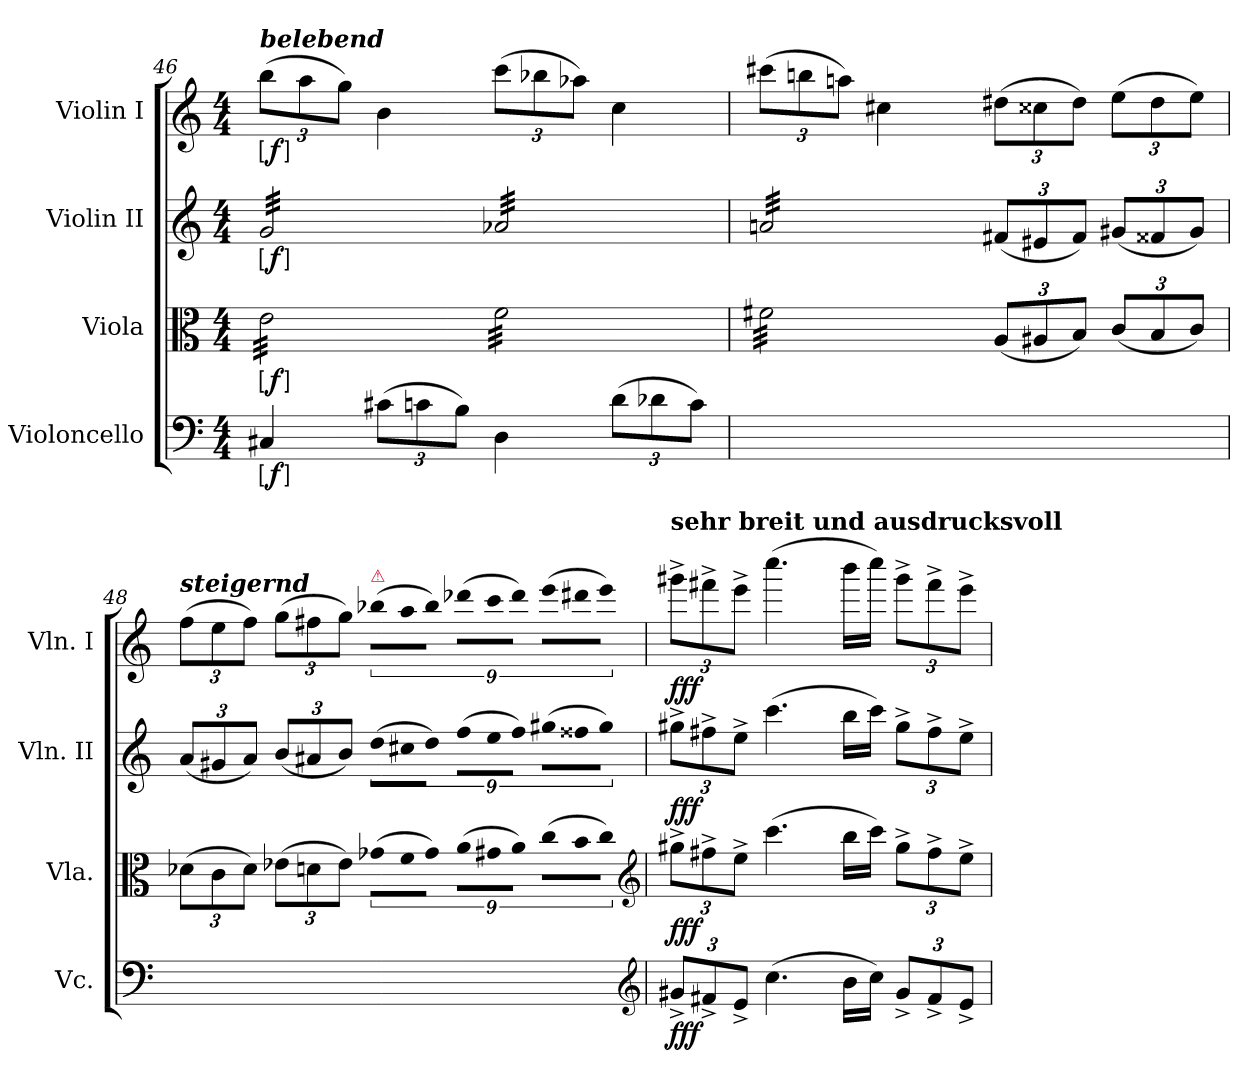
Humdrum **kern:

**kern	**dynam	**kern	**dynam	**kern	**dynam	**kern	**dynam
*part4	*part4	*part3	*part3	*part2	*part2	*part1	*part1
*staff4	*staff4	*staff3	*staff3	*staff2	*staff2	*staff1	*staff1
*I"Violoncello	*	*I"Viola	*	*I"Violin II	*	*I"Violin I	*
*I'Vc.	*	*I'Vla.	*	*I'Vln. II	*	*I'Vln. I	*
*clefF4	*	*clefC3	*	*clefG2	*	*clefG2	*
*k[]	*	*k[]	*	*k[]	*	*k[]	*
*C:	*	*C:	*	*C:	*	*C:	*
*M4/4	*	*M4/4	*	*M4/4	*	*M4/4	*
=46	=46	=46	=46	=46	=46	=46	=46
!	!	!	!	!	!	!LO:TX:a:Bi:t=belebend	!
!	!LO:DY:ed=brack	!	!LO:DY:ed=brack	!	!LO:DY:ed=brack	!	!LO:DY:ed=brack
*	*	*tremolo	*	*	*	*	*
*	*	*	*	*tremolo	*	*	*
4C#X	f	32eLLL	f	32gLLL	f	(12bbL	f
.	.	32e	.	32g	.	.	.
.	.	32e	.	32g	.	.	.
.	.	.	.	.	.	12aa	.
.	.	32e	.	32g	.	.	.
.	.	32e	.	32g	.	.	.
.	.	32e	.	32g	.	.	.
.	.	.	.	.	.	12ggJ)	.
.	.	32e	.	32g	.	.	.
.	.	32e	.	32g	.	.	.
(12c#XL	.	32e	.	32g	.	4b	.
.	.	32e	.	32g	.	.	.
.	.	32e	.	32g	.	.	.
12cn	.	.	.	.	.	.	.
.	.	32e	.	32g	.	.	.
.	.	32e	.	32g	.	.	.
.	.	32e	.	32g	.	.	.
12BJ)	.	.	.	.	.	.	.
.	.	32e	.	32g	.	.	.
.	.	32eJJJ	.	32gJJJ	.	.	.
4D	.	32fLLL	.	32a-XLLL	.	(12cccL	.
.	.	32f	.	32a-X	.	.	.
.	.	32f	.	32a-X	.	.	.
.	.	.	.	.	.	12bb-X	.
.	.	32f	.	32a-X	.	.	.
.	.	32f	.	32a-X	.	.	.
.	.	32f	.	32a-X	.	.	.
.	.	.	.	.	.	12aa-XJ)	.
.	.	32f	.	32a-X	.	.	.
.	.	32f	.	32a-X	.	.	.
(12dL	.	32f	.	32a-X	.	4cc	.
.	.	32f	.	32a-X	.	.	.
.	.	32f	.	32a-X	.	.	.
12d-X	.	.	.	.	.	.	.
.	.	32f	.	32a-X	.	.	.
.	.	32f	.	32a-X	.	.	.
.	.	32f	.	32a-X	.	.	.
12cJ)	.	.	.	.	.	.	.
.	.	32f	.	32a-X	.	.	.
.	.	32fJJJ	.	32a-XJJJ	.	.	.
=47	=47	=47	=47	=47	=47	=47	=47
4ryy	.	32f#XLLL	.	32anLLL	.	(12ccc#XL	.
.	.	32f#X	.	32an	.	.	.
.	.	32f#X	.	32an	.	.	.
.	.	.	.	.	.	12bbn	.
.	.	32f#X	.	32an	.	.	.
.	.	32f#X	.	32an	.	.	.
.	.	32f#X	.	32an	.	.	.
.	.	.	.	.	.	12aanJ)	.
.	.	32f#X	.	32an	.	.	.
.	.	32f#X	.	32an	.	.	.
12ryy	.	32f#X	.	32an	.	4cc#X	.
.	.	32f#X	.	32an	.	.	.
.	.	32f#X	.	32an	.	.	.
12ryy	.	.	.	.	.	.	.
.	.	32f#X	.	32an	.	.	.
.	.	32f#X	.	32an	.	.	.
.	.	32f#X	.	32an	.	.	.
12ryy	.	.	.	.	.	.	.
.	.	32f#X	.	32an	.	.	.
.	.	32f#XJJJ	.	32anJJJ	.	.	.
*	*	*	*	*Xtremolo	*	*	*
*	*	*Xtremolo	*	*	*	*	*
6ryy	.	(12AL	.	(12f#XL	.	(12dd#XL	.
.	.	12A#X	.	12e#X	.	12cc##X	.
6ryy	.	12BJ)	.	12f#J)	.	12dd#J)	.
.	.	(12cL	.	(12g#XL	.	(12eeL	.
6ryy	.	12B	.	12f##X	.	12dd#	.
.	.	12cJ)	.	12g#J)	.	12eeJ)	.
=48	=48	=48	=48	=48	=48	=48	=48
!	!	!	!	!	!	!LO:TX:a:Bi:t=steigernd	!
6ryy	.	(12d-XL	.	(12aL	.	(12ffL	.
.	.	12c	.	12g#X	.	12ee	.
6ryy	.	12d-J)	.	12aJ)	.	12ffJ)	.
.	.	(12e-XL	.	(12bL	.	(12ggL	.
6ryy	.	12dn	.	12a#X	.	12ff#X	.
.	.	12e-J)	.	12bJ)	.	12ggJ)	.
!	!	!	!	!	!	!LO:TX:a:color=crimson:t=⚠	!
!	!	!LO:N:vis=8	!	!LO:N:vis=8	!	!LO:N:vis=8	!
6ryy	.	(18g-XL	.	(18ddL	.	(18bb-XL	.
!	!	!LO:N:vis=8	!	!LO:N:vis=8	!	!LO:N:vis=8	!
.	.	18f	.	18cc#X	.	18aa	.
!	!	!LO:N:vis=8	!	!LO:N:vis=8	!	!LO:N:vis=8	!
.	.	18g-J)	.	18ddJ)	.	18bb-J)	.
!	!	!LO:N:vis=8	!	!LO:N:vis=8	!	!LO:N:vis=8	!
6ryy	.	(18aL	.	(18ffL	.	(18ddd-XL	.
!	!	!LO:N:vis=8	!	!LO:N:vis=8	!	!LO:N:vis=8	!
.	.	18g#X	.	18ee	.	18ccc	.
!	!	!LO:N:vis=8	!	!LO:N:vis=8	!	!LO:N:vis=8	!
.	.	18aJ)	.	18ffJ)	.	18ddd-J)	.
!	!	!LO:N:vis=8	!	!LO:N:vis=8	!	!LO:N:vis=8	!
6ryy	.	(18ccL	.	(18gg#XL	.	(18eeeL	.
!	!	!LO:N:vis=8	!	!LO:N:vis=8	!	!LO:N:vis=8	!
.	.	18b	.	18ff##X	.	18ddd#X	.
!	!	!LO:N:vis=8	!	!LO:N:vis=8	!	!LO:N:vis=8	!
.	.	18ccJ)	.	18gg#J)	.	18eeeJ)	.
*clefG2	*	*clefG2	*	*	*	*	*
=49	=49	=49	=49	=49	=49	=49	=49
!	!	!	!	!	!	!LO:TX:a:B:t=sehr breit und ausdrucksvoll	!
12g#X^L	fff	12gg#X^L	fff	12gg#X^L	fff	12ggg#X^L	fff
12f#X^	.	12ff#X^	.	12ff#X^	.	12fff#X^	.
12e^J	.	12ee^J	.	12ee^J	.	12eee^J	.
(4.cc	.	(4.ccc	.	(4.ccc	.	(4.cccc	.
16bLL	.	16bbLL	.	16bbLL	.	16bbbLL	.
16ccJJ)	.	16cccJJ)	.	16cccJJ)	.	16ccccJJ)	.
12g#^L	.	12gg#^L	.	12gg#^L	.	12ggg#^L	.
12f#^	.	12ff#^	.	12ff#^	.	12fff#^	.
12e^J	.	12ee^J	.	12ee^J	.	12eee^J	.
=	=	=	=	=	=	=	=
*-	*-	*-	*-	*-	*-	*-	*-
